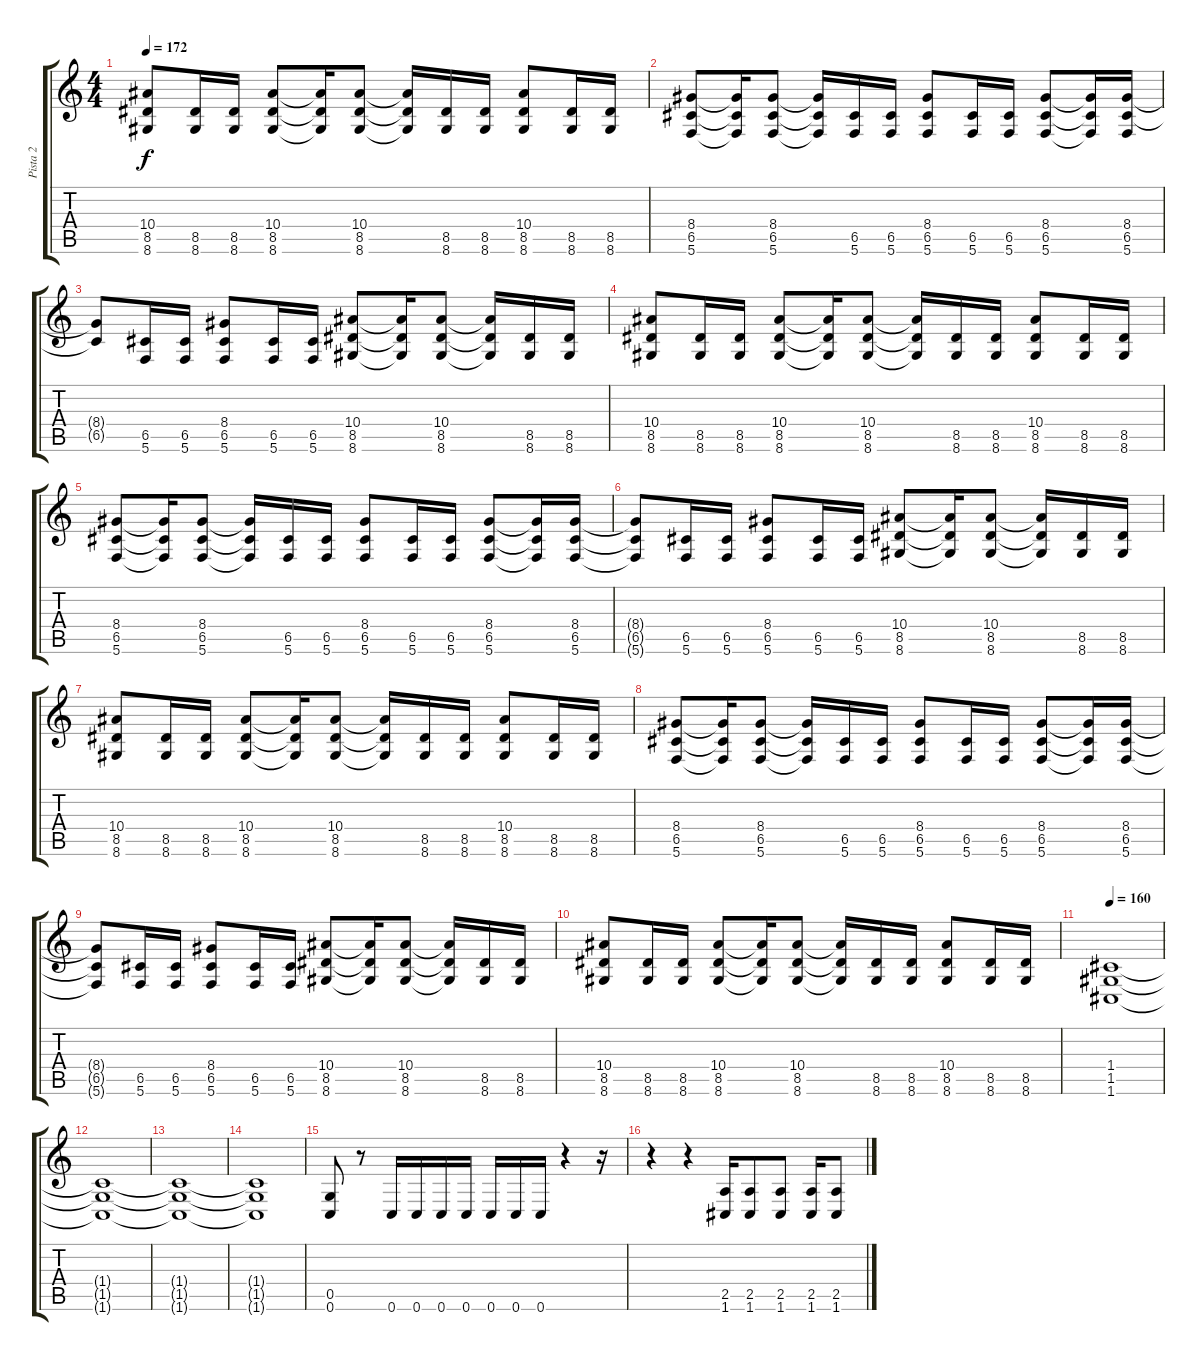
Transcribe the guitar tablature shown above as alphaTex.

\track ("Pista 2" "Pista 2") {instrument distortionguitar}
\staff {score tabs}
\tuning (D4 A3 F3 C3 G2 C2) {hide}
\ts (4 4)
\tempo 172
\clef g2
\ks c
(10.4 8.5 8.6).8{dy f} (8.5 8.6).16 (8.5 8.6).16 (10.4 8.5 8.6).8 (10.4{t} 8.5{t} 8.6{t}).16 (10.4 8.5 8.6).8 (10.4{t} 8.5{t} 8.6{t}).16 (8.5 8.6).16 (8.5 8.6).16 (10.4 8.5 8.6).8 (8.5 8.6).16 (8.5 8.6).16 |
(8.4 6.5 5.6).8 (8.4{t} 6.5{t} 5.6{t}).16 (8.4 6.5 5.6).8 (8.4{t} 6.5{t} 5.6{t}).16 (6.5 5.6).16 (6.5 5.6).16 (8.4 6.5 5.6).8 (6.5 5.6).16 (6.5 5.6).16 (8.4 6.5 5.6).8 (8.4{t} 6.5{t} 5.6{t}).16 (8.4 6.5 5.6).16 |
(8.4{t} 6.5{t}).8 (6.5 5.6).16 (6.5 5.6).16 (8.4 6.5 5.6).8 (6.5 5.6).16 (6.5 5.6).16 (10.4 8.5 8.6).8 (10.4{t} 8.5{t} 8.6{t}).16 (10.4 8.5 8.6).8 (10.4{t} 8.5{t} 8.6{t}).16 (8.5 8.6).16 (8.5 8.6).16 |
(10.4 8.5 8.6).8 (8.5 8.6).16 (8.5 8.6).16 (10.4 8.5 8.6).8 (10.4{t} 8.5{t} 8.6{t}).16 (10.4 8.5 8.6).8 (10.4{t} 8.5{t} 8.6{t}).16 (8.5 8.6).16 (8.5 8.6).16 (10.4 8.5 8.6).8 (8.5 8.6).16 (8.5 8.6).16 |
(8.4 6.5 5.6).8 (8.4{t} 6.5{t} 5.6{t}).16 (8.4 6.5 5.6).8 (8.4{t} 6.5{t} 5.6{t}).16 (6.5 5.6).16 (6.5 5.6).16 (8.4 6.5 5.6).8 (6.5 5.6).16 (6.5 5.6).16 (8.4 6.5 5.6).8 (8.4{t} 6.5{t} 5.6{t}).16 (8.4 6.5 5.6).16 |
(8.4{t} 6.5{t} 5.6{t}).8 (6.5 5.6).16 (6.5 5.6).16 (8.4 6.5 5.6).8 (6.5 5.6).16 (6.5 5.6).16 (10.4 8.5 8.6).8 (10.4{t} 8.5{t} 8.6{t}).16 (10.4 8.5 8.6).8 (10.4{t} 8.5{t} 8.6{t}).16 (8.5 8.6).16 (8.5 8.6).16 |
(10.4 8.5 8.6).8 (8.5 8.6).16 (8.5 8.6).16 (10.4 8.5 8.6).8 (10.4{t} 8.5{t} 8.6{t}).16 (10.4 8.5 8.6).8 (10.4{t} 8.5{t} 8.6{t}).16 (8.5 8.6).16 (8.5 8.6).16 (10.4 8.5 8.6).8 (8.5 8.6).16 (8.5 8.6).16 |
(8.4 6.5 5.6).8 (8.4{t} 6.5{t} 5.6{t}).16 (8.4 6.5 5.6).8 (8.4{t} 6.5{t} 5.6{t}).16 (6.5 5.6).16 (6.5 5.6).16 (8.4 6.5 5.6).8 (6.5 5.6).16 (6.5 5.6).16 (8.4 6.5 5.6).8 (8.4{t} 6.5{t} 5.6{t}).16 (8.4 6.5 5.6).16 |
(8.4{t} 6.5{t} 5.6{t}).8 (6.5 5.6).16 (6.5 5.6).16 (8.4 6.5 5.6).8 (6.5 5.6).16 (6.5 5.6).16 (10.4 8.5 8.6).8 (10.4{t} 8.5{t} 8.6{t}).16 (10.4 8.5 8.6).8 (10.4{t} 8.5{t} 8.6{t}).16 (8.5 8.6).16 (8.5 8.6).16 |
(10.4 8.5 8.6).8 (8.5 8.6).16 (8.5 8.6).16 (10.4 8.5 8.6).8 (10.4{t} 8.5{t} 8.6{t}).16 (10.4 8.5 8.6).8 (10.4{t} 8.5{t} 8.6{t}).16 (8.5 8.6).16 (8.5 8.6).16 (10.4 8.5 8.6).8 (8.5 8.6).16 (8.5 8.6).16 |
\tempo 160
(1.4 1.5 1.6).1 |
(1.4{t} 1.5{t} 1.6{t}).1{volume 10} |
(1.4{t} 1.5{t} 1.6{t}).1{volume 8} |
(1.4{t} 1.5{t} 1.6{t}).1{volume 6} |
(0.5 0.6).8{volume 13} r.8 0.6.16 0.6.16 0.6.16 0.6.16 0.6.16 0.6.16 0.6.16 r.4 r.16 |
r.4 r.4 (2.5 1.6).16 (2.5 1.6).8 (2.5 1.6).8 (2.5 1.6).16 (2.5 1.6).8
